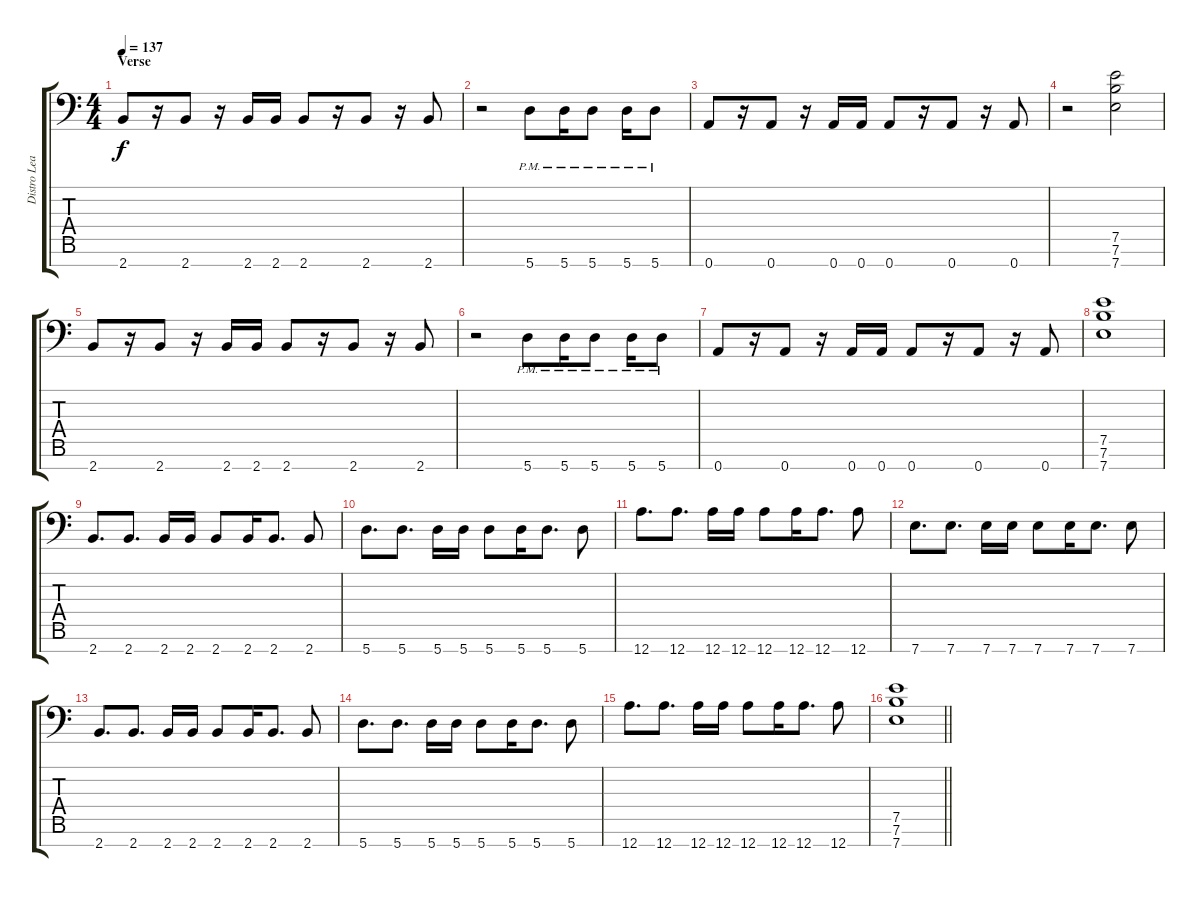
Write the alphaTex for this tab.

\track ("Distro Lead" "Distro Lea") {instrument distortionguitar}
\staff {score tabs}
\tuning (E4 B3 G3 D3 A2 E2 A1) {hide}
\ts (4 4)
\section ("" "Verse")
\tempo 137
\clef f4
\ks c
2.7.8{dy f} r.16 2.7.8 r.16 2.7.16 2.7.16 2.7.8 r.16 2.7.8 r.16 2.7.8 |
r.2 5.7{pm}.8 5.7{pm}.16 5.7{pm}.8 5.7{pm}.16 5.7{pm}.8 |
0.7.8 r.16 0.7.8 r.16 0.7.16 0.7.16 0.7.8 r.16 0.7.8 r.16 0.7.8 |
r.2 (7.5 7.6 7.7).2 |
2.7.8 r.16 2.7.8 r.16 2.7.16 2.7.16 2.7.8 r.16 2.7.8 r.16 2.7.8 |
r.2 5.7{pm}.8 5.7{pm}.16 5.7{pm}.8 5.7{pm}.16 5.7{pm}.8 |
0.7.8 r.16 0.7.8 r.16 0.7.16 0.7.16 0.7.8 r.16 0.7.8 r.16 0.7.8 |
(7.5 7.6 7.7).1 |
2.7.8{d} 2.7.8{d} 2.7.16 2.7.16 2.7.8 2.7.16 2.7.8{d} 2.7.8 |
5.7.8{d} 5.7.8{d} 5.7.16 5.7.16 5.7.8 5.7.16 5.7.8{d} 5.7.8 |
12.7.8{d} 12.7.8{d} 12.7.16 12.7.16 12.7.8 12.7.16 12.7.8{d} 12.7.8 |
7.7.8{d} 7.7.8{d} 7.7.16 7.7.16 7.7.8 7.7.16 7.7.8{d} 7.7.8 |
2.7.8{d} 2.7.8{d} 2.7.16 2.7.16 2.7.8 2.7.16 2.7.8{d} 2.7.8 |
5.7.8{d} 5.7.8{d} 5.7.16 5.7.16 5.7.8 5.7.16 5.7.8{d} 5.7.8 |
12.7.8{d} 12.7.8{d} 12.7.16 12.7.16 12.7.8 12.7.16 12.7.8{d} 12.7.8 |
\barLineRight lightlight
(7.5 7.6 7.7).1
